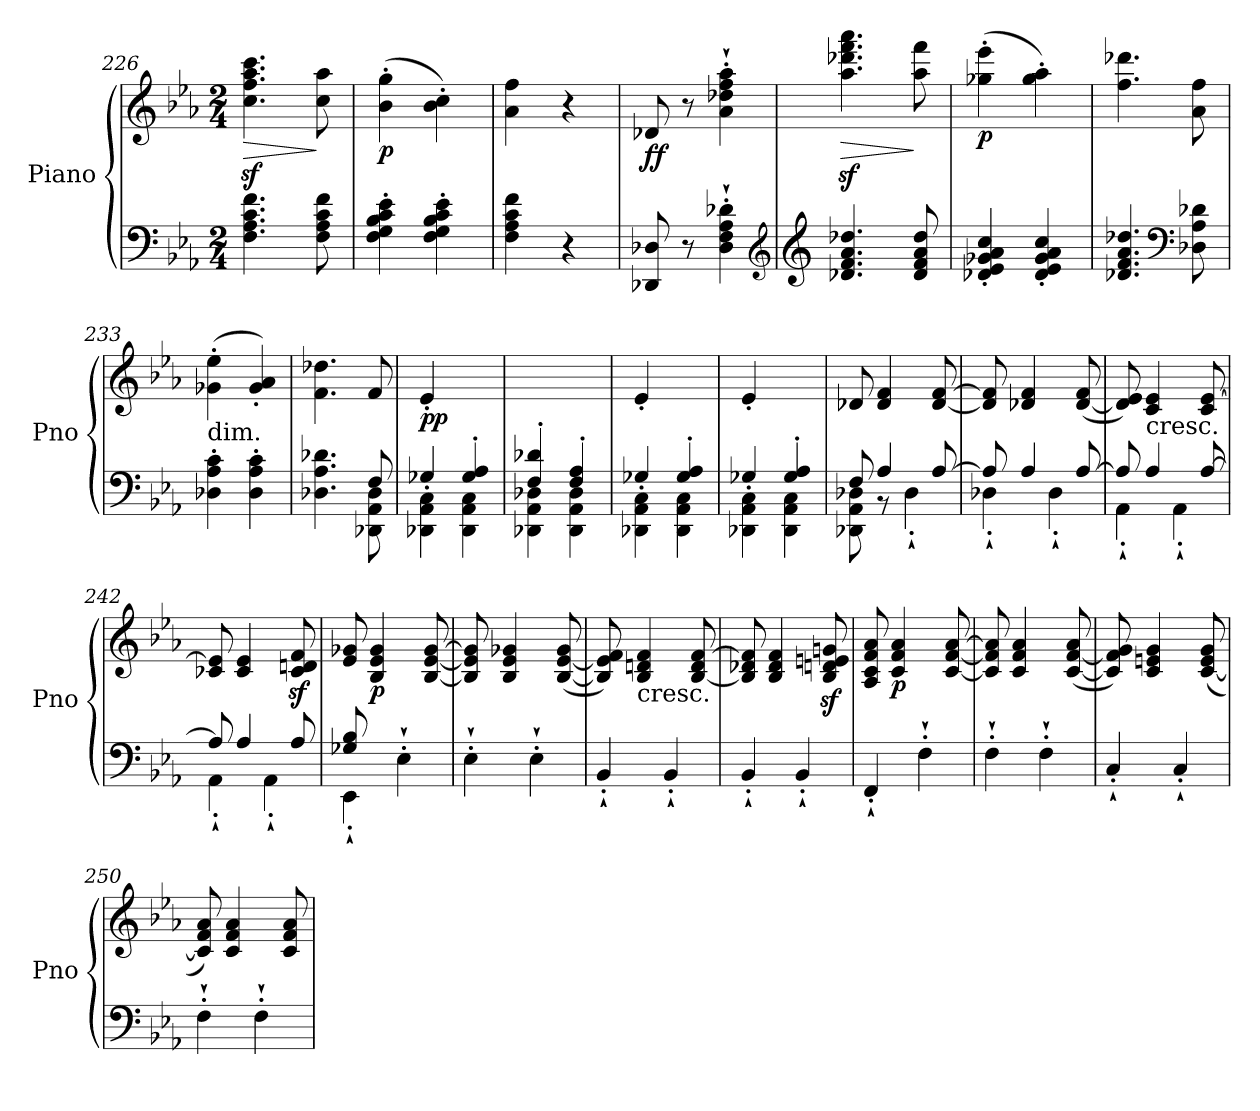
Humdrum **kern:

**kern	**kern	**dynam
*part1	*part1	*part1
*staff2	*staff1	*staff1/2
*I"Piano	*	*
*I'Pno	*	*
*clefF4	*clefG2	*
*k[b-e-a-]	*k[b-e-a-]	*
*E-:	*E-:	*
*M2/4	*M2/4	*
=226	=226	=226
!	!	!LO:HP:b
4.F\ 4.A-\ 4.c\ 4.f\	4.cc\z< 4.ff\z< 4.aa-\z< 4.ccc\z<	>
8F\ 8A-\ 8c\ 8f\	8cc\ 8aa-\	]
!!LO:PB:g=z
=227	=227	=227
!	!	!LO:DY:b
4F\' 4G\' 4B-\' 4c\' 4e-\'	(4b-\' 4gg\'	p
4F\' 4G\' 4B-\' 4c\' 4e-\'	4b-\' 4cc\')	.
=228	=228	=228
4F\ 4A-\ 4c\ 4f\	4a-\ 4ff\	.
4r	4r	.
=229	=229	=229
!	!	!LO:DY:b
8DD-X/ 8D-X/	8d-X/	ff
8r	8r	.
4D-\`' 4F\`' 4A-\`' 4d-X\`'	4a-\`' 4dd-X\`' 4ff\`' 4aa-\`'	.
*clefG2	*	*
!!LO:PB:g=z
=230	=230	=230
*clefG2	*	*
!	!	!LO:HP:b
4.d-X/ 4.f/ 4.a-/ 4.dd-X/	4.aa-\z< 4.ddd-X\z< 4.fff\z< 4.aaa-\z<	>
8d-/ 8f/ 8a-/ 8dd-/	8aa-\ 8fff\	]
=231	=231	=231
!	!	!LO:DY:b
4d-X/' 4e-/' 4g-X/' 4a-/' 4cc/'	(4gg-X\' 4eee-\'	p
4d-/' 4e-/' 4g-/' 4a-/' 4cc/'	4gg-\' 4aa-\')	.
=232	=232	=232
4.d-X/ 4.f/ 4.a-/ 4.dd-X/	4.ff\ 4.ddd-X\	.
*clefF4	*	*
8D-X\ 8A-\ 8d-X\	8a-\ 8ff\	.
=233	=233	=233
!	!LO:TX:b:t=dim.	!
4D-X\' 4A-\' 4c\'	(4g-X\' 4ee-\'	.
4D-\' 4A-\' 4c\'	4g-/' 4a-/')	.
=234	=234	=234
*^	*	*
4.ryy	4.D-X\ 4.A-\ 4.d-X\	4.f\ 4.dd-X\	.
8F/	8DD-X\ 8AA-\ 8D-\	8f/	.
=235	=235	=235	=235
*	*^	*	*
!	!	!	!	!LO:DY:b
4ryy	4G-X'/	4DD-X\ 4AA-\ 4C\	(4e-'/	pp
4G-/' 4A-/')	4ryy	4DD-\ 4AA-\ 4C\	4ryy	.
*	*v	*v	*	*
=236	=236	=236	=236
4F/' 4d-X/'	4DD-X\ 4AA-\ 4D-X\	2ryy	.
4F/' 4A-/'	4DD-\ 4AA-\ 4D-\	.	.
=237	=237	=237	=237
*	*^	*	*
4ryy	4G-X'/	4DD-X\ 4AA-\ 4C\	(4e-'/	.
4G-/' 4A-/')	4ryy	4DD-\ 4AA-\ 4C\	4ryy	.
=238	=238	=238	=238	=238
4ryy	4G-X'/	4DD-X\ 4AA-\ 4C\	(4e-'/	.
4G-/' 4A-/')	4ryy	4DD-\ 4AA-\ 4C\	4ryy	.
*	*v	*v	*	*
!!LO:PB:g=z
=239	=239	=239	=239
8F/	8DD-X\ 8AA-\ 8D-X\	8d-X/	.
4A-/	8rBB	4d-/ 4f/	.
.	4D-`'\	.	.
[8A-/	.	[8d-/ [8f/	.
=240	=240	=240	=240
8A-/]	4D-X`'\	8d-/] 8f/]	.
4A-/	.	4d-X/ 4f/	.
.	4D-`'\	.	.
[8A-/	.	([8d-/ 8f/	.
!!LO:PB:g=z
=241	=241	=241	=241
8A-/]	4AA-`'\	8d-/] 8e-/)	.
!	!	!LO:TX:b:t=cresc.	!
4A-/	.	4c/ 4e-/	.
.	4AA-`'\	.	.
[8A-/	.	8c/ [8e-/	.
=242	=242	=242	=242
8A-/]	4AA-`'\	8c-X/ 8e-/]	.
4A-/	.	4c-/ 4e-/	.
.	4AA-`'\	.	.
8A-/	.	8c-/z< 8dn/z< 8f/z<	.
=243	=243	=243	=243
8G-X/ 8B-/	4EE-`'\	8e-/ 8g-X/	.
!	!	!	!LO:DY:b
4.ryy	.	4B-/ 4e-/ 4g-/	p
.	4E-`'\	.	.
.	.	[8B-/ [8e-/ [8g-/	.
*v	*v	*	*
=244	=244	=244
4E-`'\	8B-/] 8e-/] 8g-/]	.
.	4B-/ 4e-/ 4g-X/	.
4E-`'\	.	.
.	([8B-/ [8e-/ 8g-/	.
=245	=245	=245
4BB-`'/	8B-/] 8e-/] 8f/)	.
!	!LO:TX:b:t=cresc.	!
.	4B-/ 4dn/ 4f/	.
4BB-`'/	.	.
.	[8B-/ 8d/ [8f/	.
=246	=246	=246
4BB-`'/	8B-/] 8d-X/ 8f/]	.
.	4B-/ 4d-/ 4f/	.
4BB-`'/	.	.
.	8B-/z< 8dn/z< 8en/z< 8gn/z<	.
=247	=247	=247
4FF`'/	8A-/ 8c/ 8f/ 8a-/	.
!	!	!LO:DY:b
.	4c/ 4f/ 4a-/	p
4F`'\	.	.
.	[8c/ [8f/ [8a-/	.
!!LO:PB:g=z
=248	=248	=248
4F`'\	8c/] 8f/] 8a-/]	.
.	4c/ 4f/ 4a-/	.
4F`'\	.	.
.	([8c/ [8f/ 8a-/	.
=249	=249	=249
4C`'/	8c/] 8f/] 8g/)	.
.	4c/ 4en/ 4g/	.
4C`'/	.	.
.	([8c/ 8e/ 8g/	.
!!LO:PB:g=z
=250	=250	=250
4F`'\	8c/] 8f/ 8a-/)	.
.	4c/ 4f/ 4a-/	.
4F`'\	.	.
.	8c/ 8f/ 8a-/	.
=	=	=
*-	*-	*-
